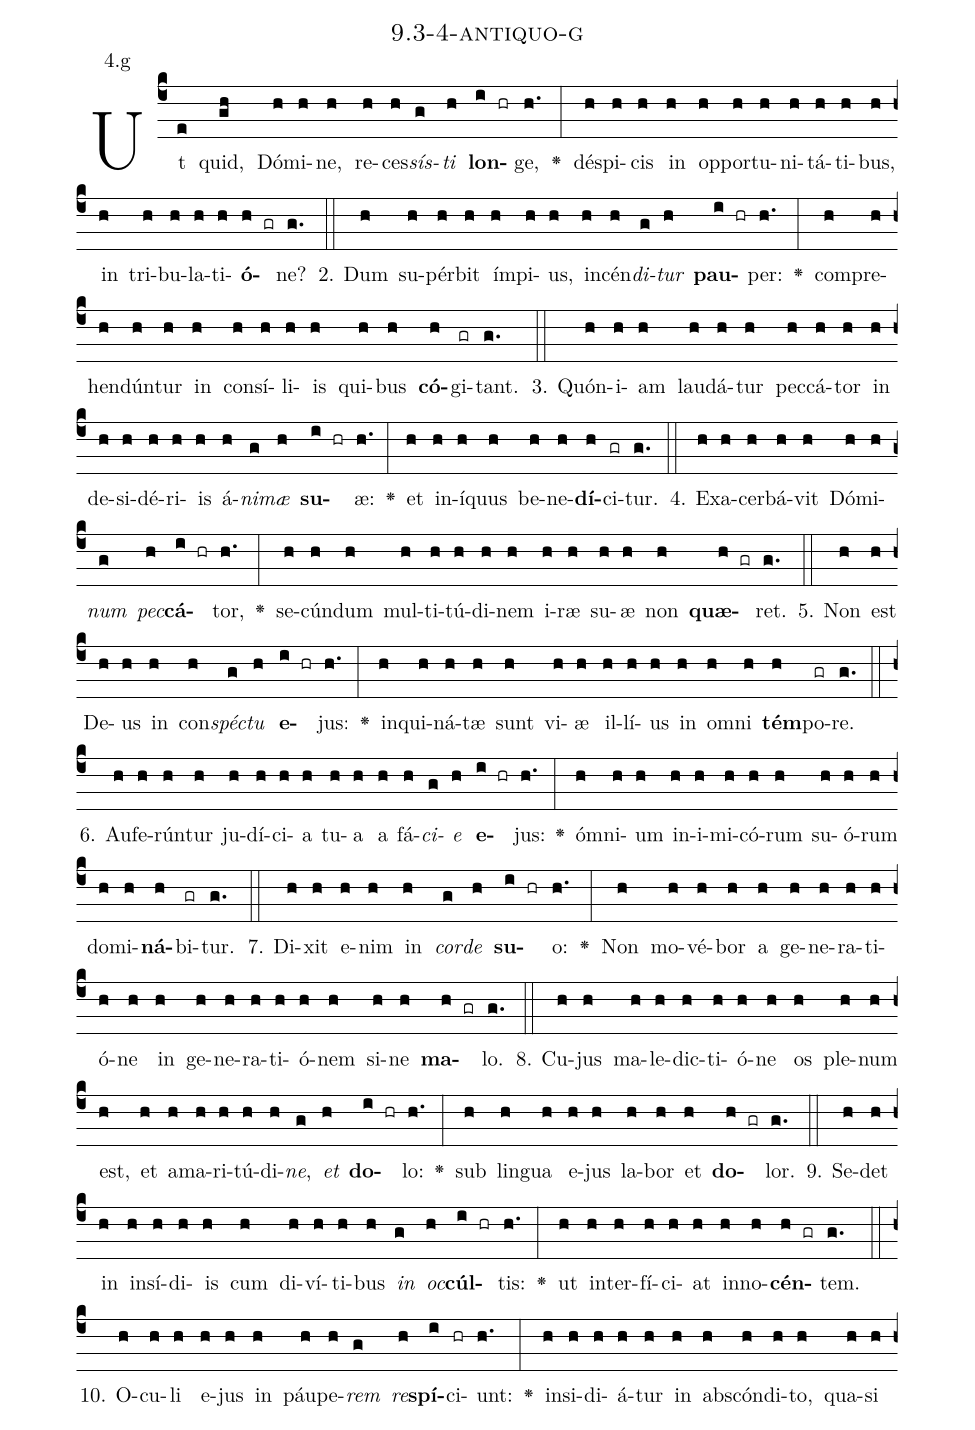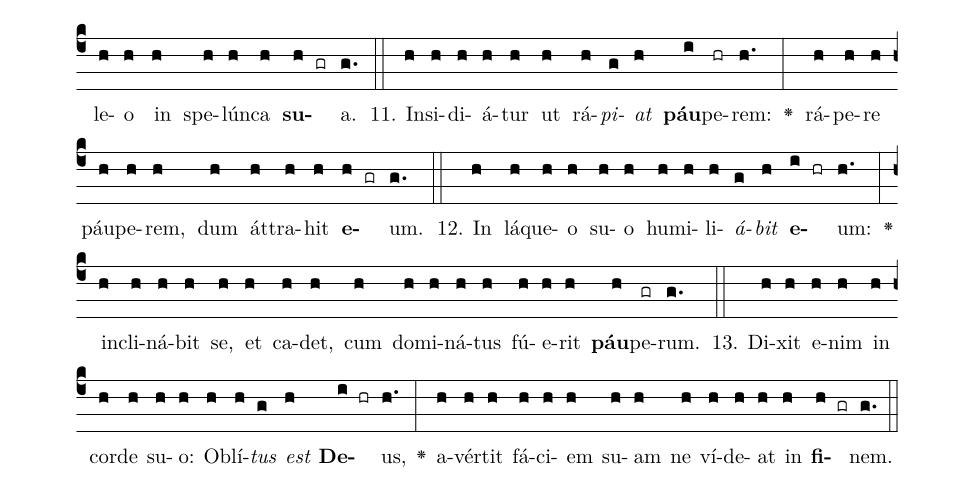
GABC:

name: 9.3-4-antiquo-g;
annotation: 4.g;
%%
(c4)Ut(e) quid,(gh) Dó(h)mi(h)ne,(h) re(h)ces(h)<i>sís</i>(g)<i>ti</i>(h) <b>lon</b>(i hr)ge,(h.) <v>\greheightstar</v>(:) dé(h)spi(h)cis(h) in(h) op(h)por(h)tu(h)ni(h)tá(h)ti(h)bus,(h) in(h) tri(h)bu(h)la(h)ti(h)<b>ó</b>(h gr)ne?(g.) (::)
2. Dum(h) su(h)pér(h)bit(h) ím(h)pi(h)us,(h) in(h)cén(h)<i>di</i>(g)<i>tur</i>(h) <b>pau</b>(i hr)per:(h.) <v>\greheightstar</v>(:) com(h)pre(h)hen(h)dún(h)tur(h) in(h) con(h)sí(h)li(h)is(h) qui(h)bus(h) <b>có</b>(h)gi(gr)tant.(g.) (::)
3. Quón(h)i(h)am(h) lau(h)dá(h)tur(h) pec(h)cá(h)tor(h) in(h) de(h)si(h)dé(h)ri(h)is(h) á(h)<i>ni</i>(g)<i>mæ</i>(h) <b>su</b>(i hr)æ:(h.) <v>\greheightstar</v>(:) et(h) in(h)í(h)quus(h) be(h)ne(h)<b>dí</b>(h)ci(gr)tur.(g.) (::)
4. Ex(h)a(h)cer(h)bá(h)vit(h) Dó(h)mi(h)<i>num</i>(g) <i>pec</i>(h)<b>cá</b>(i hr)tor,(h.) <v>\greheightstar</v>(:) se(h)cún(h)dum(h) mul(h)ti(h)tú(h)di(h)nem(h) i(h)ræ(h) su(h)æ(h) non(h) <b>quæ</b>(h gr)ret.(g.) (::)
5. Non(h) est(h) De(h)us(h) in(h) con(h)<i>spéc</i>(g)<i>tu</i>(h) <b>e</b>(i hr)jus:(h.) <v>\greheightstar</v>(:) in(h)qui(h)ná(h)tæ(h) sunt(h) vi(h)æ(h) il(h)lí(h)us(h) in(h) om(h)ni(h) <b>tém</b>(h)po(gr)re.(g.) (::)
6. Au(h)fe(h)rún(h)tur(h) ju(h)dí(h)ci(h)a(h) tu(h)a(h) a(h) fá(h)<i>ci</i>(g)<i>e</i>(h) <b>e</b>(i hr)jus:(h.) <v>\greheightstar</v>(:) óm(h)ni(h)um(h) in(h)i(h)mi(h)có(h)rum(h) su(h)ó(h)rum(h) do(h)mi(h)<b>ná</b>(h)bi(gr)tur.(g.) (::)
7. Di(h)xit(h) e(h)nim(h) in(h) <i>cor</i>(g)<i>de</i>(h) <b>su</b>(i hr)o:(h.) <v>\greheightstar</v>(:) Non(h) mo(h)vé(h)bor(h) a(h) ge(h)ne(h)ra(h)ti(h)ó(h)ne(h) in(h) ge(h)ne(h)ra(h)ti(h)ó(h)nem(h) si(h)ne(h) <b>ma</b>(h gr)lo.(g.) (::)
8. Cu(h)jus(h) ma(h)le(h)dic(h)ti(h)ó(h)ne(h) os(h) ple(h)num(h) est,(h) et(h) a(h)ma(h)ri(h)tú(h)di(h)<i>ne</i>,(g) <i>et</i>(h) <b>do</b>(i hr)lo:(h.) <v>\greheightstar</v>(:) sub(h) lin(h)gua(h) e(h)jus(h) la(h)bor(h) et(h) <b>do</b>(h gr)lor.(g.) (::)
9. Se(h)det(h) in(h) in(h)sí(h)di(h)is(h) cum(h) di(h)ví(h)ti(h)bus(h) <i>in</i>(g) <i>oc</i>(h)<b>cúl</b>(i hr)tis:(h.) <v>\greheightstar</v>(:) ut(h) in(h)ter(h)fí(h)ci(h)at(h) in(h)no(h)<b>cén</b>(h gr)tem.(g.) (::)
10. O(h)cu(h)li(h) e(h)jus(h) in(h) páu(h)pe(h)<i>rem</i>(g) <i>re</i>(h)<b>spí</b>(i)ci(hr)unt:(h.) <v>\greheightstar</v>(:) in(h)si(h)di(h)á(h)tur(h) in(h) abs(h)cón(h)di(h)to,(h) qua(h)si(h) le(h)o(h) in(h) spe(h)lún(h)ca(h) <b>su</b>(h gr)a.(g.) (::)
11. In(h)si(h)di(h)á(h)tur(h) ut(h) rá(h)<i>pi</i>(g)<i>at</i>(h) <b>páu</b>(i)pe(hr)rem:(h.) <v>\greheightstar</v>(:) rá(h)pe(h)re(h) páu(h)pe(h)rem,(h) dum(h) át(h)tra(h)hit(h) <b>e</b>(h gr)um.(g.) (::)
12. In(h) lá(h)que(h)o(h) su(h)o(h) hu(h)mi(h)li(h)<i>á</i>(g)<i>bit</i>(h) <b>e</b>(i hr)um:(h.) <v>\greheightstar</v>(:) in(h)cli(h)ná(h)bit(h) se,(h) et(h) ca(h)det,(h) cum(h) do(h)mi(h)ná(h)tus(h) fú(h)e(h)rit(h) <b>páu</b>(h)pe(gr)rum.(g.) (::)
13. Di(h)xit(h) e(h)nim(h) in(h) cor(h)de(h) su(h)o:(h) Ob(h)lí(h)<i>tus</i>(g) <i>est</i>(h) <b>De</b>(i hr)us,(h.) <v>\greheightstar</v>(:) a(h)vér(h)tit(h) fá(h)ci(h)em(h) su(h)am(h) ne(h) ví(h)de(h)at(h) in(h) <b>fi</b>(h gr)nem.(g.) (::)
